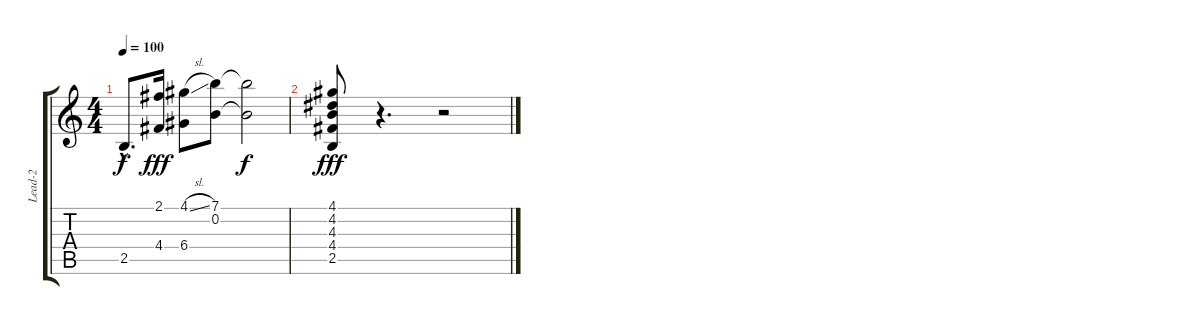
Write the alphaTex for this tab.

\track ("Lead-2" "Lead-2") {instrument electricguitarjazz}
\staff {score tabs}
\tuning (E4 B3 G3 D3 A2 E2) {hide}
\ts (4 4)
\tempo 100
\clef g2
\ks c
2.5{hac t}.8{d dy f} (2.1 4.4).16{dy fff} (4.1{sl} 6.4).8 (7.1 0.2).8 (7.1{t} 0.2{t}).2{dy f} |
(4.1 4.2 4.3 4.4 2.5).8{dy fff} r.4{d} r.2
